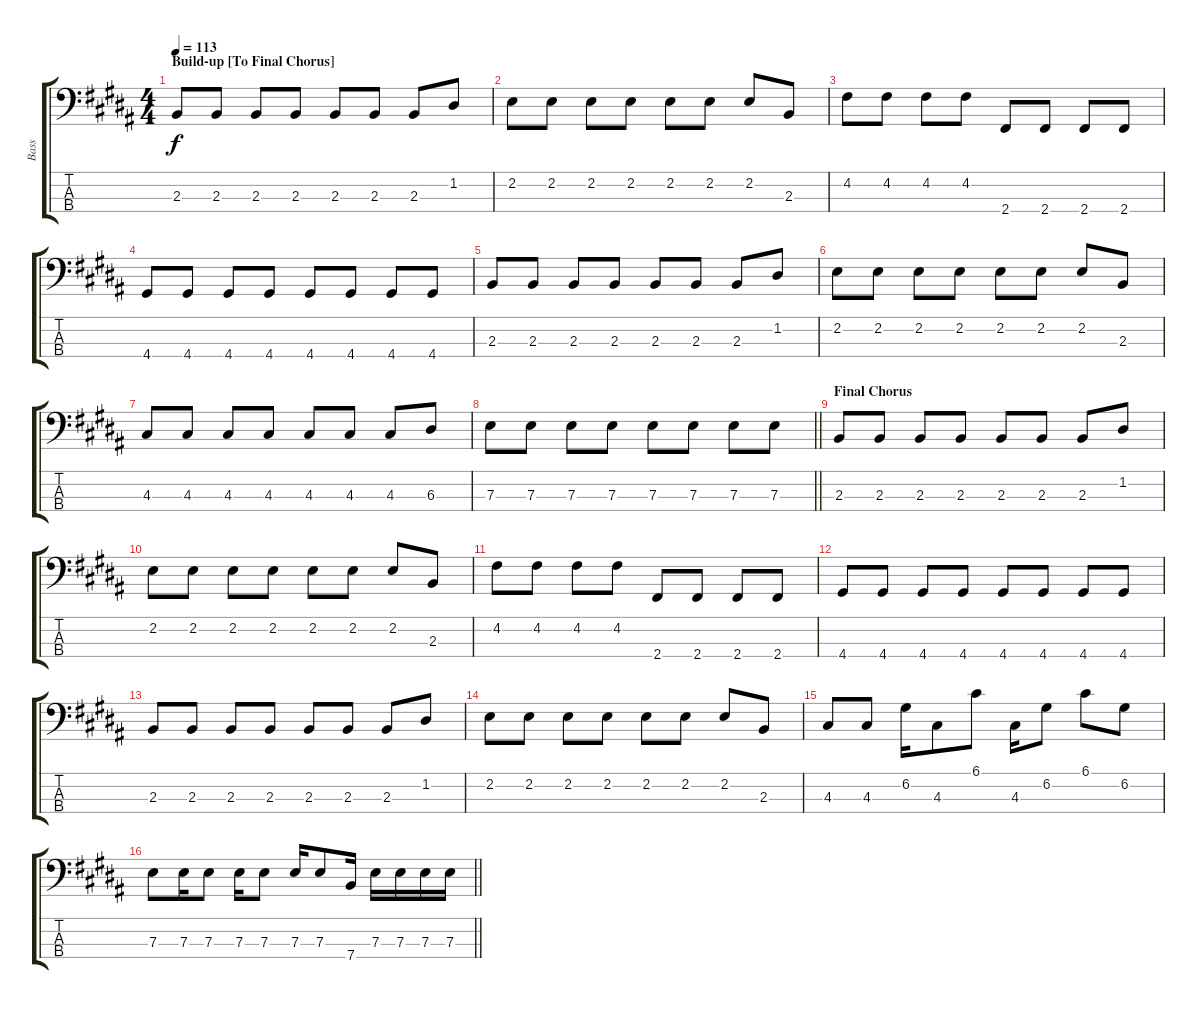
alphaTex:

\track ("Bass" "Bass") {instrument electricbassfinger}
\staff {score tabs}
\tuning (G2 D2 A1 E1) {hide}
\ts (4 4)
\section ("" "Build-up [To Final Chorus]")
\tempo 113
\clef f4
\ks b
2.3.8{dy f} 2.3.8 2.3.8 2.3.8 2.3.8 2.3.8 2.3.8 1.2.8 |
2.2.8 2.2.8 2.2.8 2.2.8 2.2.8 2.2.8 2.2.8 2.3.8 |
4.2.8 4.2.8 4.2.8 4.2.8 2.4.8 2.4.8 2.4.8 2.4.8 |
4.4.8 4.4.8 4.4.8 4.4.8 4.4.8 4.4.8 4.4.8 4.4.8 |
2.3.8 2.3.8 2.3.8 2.3.8 2.3.8 2.3.8 2.3.8 1.2.8 |
2.2.8 2.2.8 2.2.8 2.2.8 2.2.8 2.2.8 2.2.8 2.3.8 |
4.3.8 4.3.8 4.3.8 4.3.8 4.3.8 4.3.8 4.3.8 6.3.8 |
\barLineRight lightlight
7.3.8 7.3.8 7.3.8 7.3.8 7.3.8 7.3.8 7.3.8 7.3.8 |
\section ("" "Final Chorus")
2.3.8 2.3.8 2.3.8 2.3.8 2.3.8 2.3.8 2.3.8 1.2.8 |
2.2.8 2.2.8 2.2.8 2.2.8 2.2.8 2.2.8 2.2.8 2.3.8 |
4.2.8 4.2.8 4.2.8 4.2.8 2.4.8 2.4.8 2.4.8 2.4.8 |
4.4.8 4.4.8 4.4.8 4.4.8 4.4.8 4.4.8 4.4.8 4.4.8 |
2.3.8 2.3.8 2.3.8 2.3.8 2.3.8 2.3.8 2.3.8 1.2.8 |
2.2.8 2.2.8 2.2.8 2.2.8 2.2.8 2.2.8 2.2.8 2.3.8 |
4.3.8 4.3.8 6.2.16 4.3.8 6.1.8 4.3.16 6.2.8 6.1.8 6.2.8 |
\barLineRight lightlight
7.3.8 7.3.16 7.3.8 7.3.16 7.3.8 7.3.16 7.3.8 7.4.16 7.3.16 7.3.16 7.3.16 7.3.16
